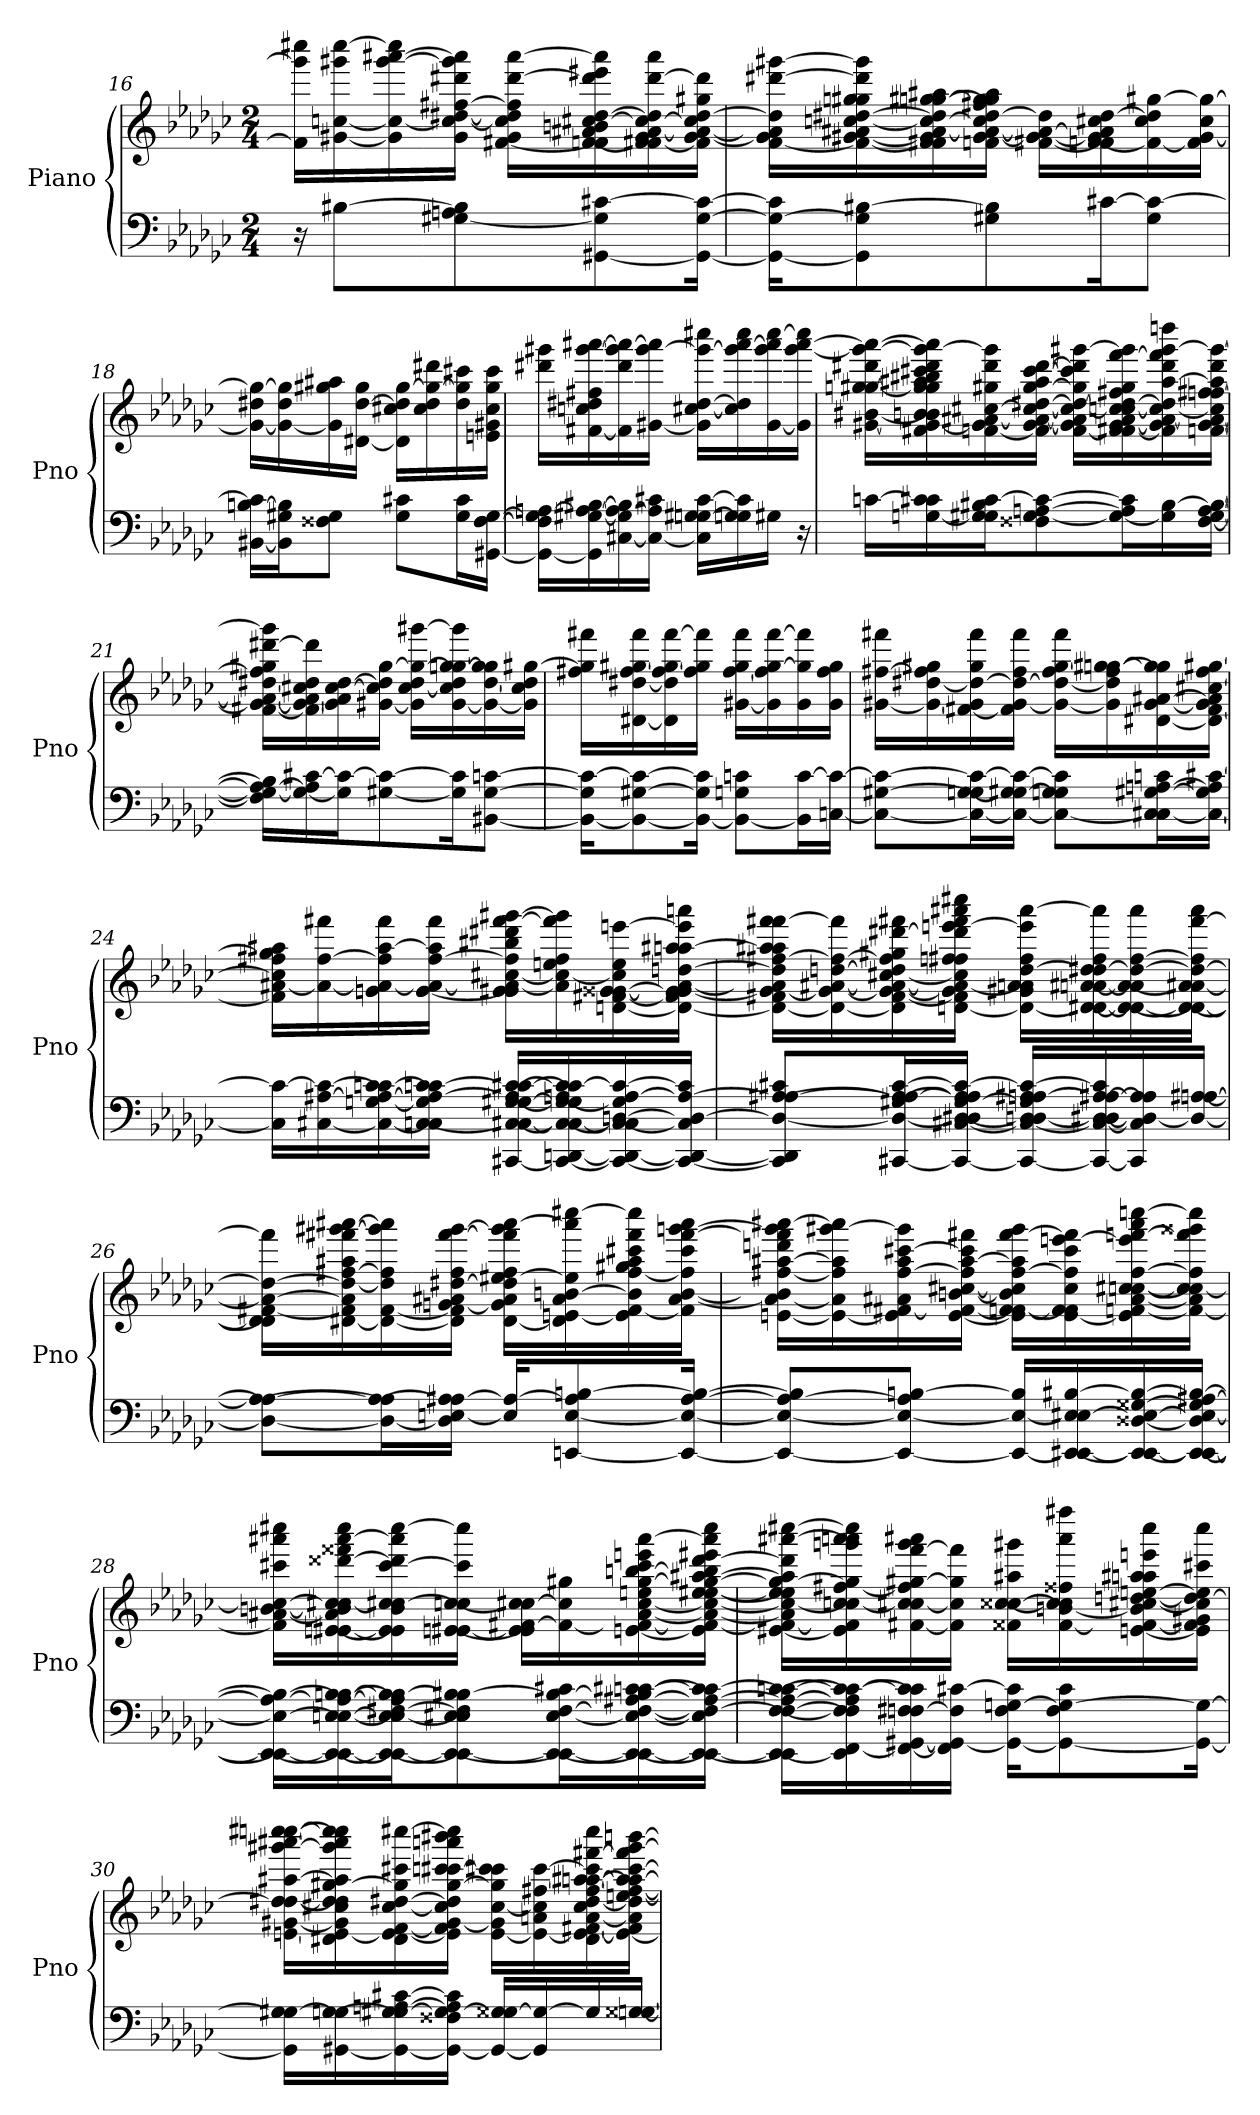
**kern	**kern
*part1	*part1
*staff2	*staff1
*I"Piano	*
*I'Pno	*
*clefF4	*clefG2
*k[b-e-a-d-g-c-]	*k[b-e-a-d-g-c-]
*M2/4	*M2/4
=16	=16
16r	16f\] 16ggg#\] 16cccc#X\LL
[8B#X\L	[16g#X\ [16ccn\ 16ggg#X\ [16cccc#\
.	16g#\] 16cc\_ [16ggg#\ [16aaa#X\ 16cccc#\]
[8G#X\ 8An\ 8B#\]	16g#\ 16cc\_ [16dd#X\ [16ff#X\ 16ddd#X\ 16ggg#\] 16aaa#\]JJ
.	[16f#X\ 16g#\ 16cc\] 16dd#\] 16ff#\] [16ddd#\ [16aaa#\LL
[8GG#X\ 8G#\] [8c#X\	[16fn\ 16f#\] 16a#X\ 16bn\ [16cc#X\ [16dd#\ 16ddd#\] 16eee#X\ 16aaa#\]
.	16f\] [16f#X\ 16g#\ [16a#\ 16cc#\_ 16dd#\] [16ddd#\ 16aaa#\
16GG#\_ [16G#\ 16c#\_Jk	16f#\] [16g#\ 16a#\_ 16cc#\] [16dd#\ 16gg#X\ 16ddd#\]JJ
!!LO:LB:g=z
=17	=17
16GG#\_ 16G#\_ 16c#\]KL	[16f\ 16g#\] 16a#\] 16dd#\] [16ddd#X\ [16ggg#X\LL
8GG#\] 8G#\] [8B#X\	16f\_ [16g#X\ 16a#X\ [16ccn\ [16dd#X\ 16ggn\ 16gg#X\ 16ddd#\] 16ggg#\]
.	16f\] 16f#X\ 16g#\] [16a#\ 16cc\_ 16dd#\] [16ggn\ [16gg#X\ 16aa#X\
8G#X\ 8B#\]	16fn\ [16g#\ 16a#\_ 16cc\] [16dd#\ 16ff#X\ 16gg\] 16gg#\] 16aa#\JJ
.	[16f#X\ 16g#\_ 16a#\_ 16dd#\]LL
[16c#X\K	[16fn\ 16f#\] 16g#\] 16a#\] 16cc#X\ [16dd#\
8G#\ 8c#\_J	16f\_ 16cc#\ 16dd#\] [16gg#X\
.	16f\] [16g#\ 16cc#\ 16gg#\_JJ
=18	=18
[16BB#X\ [16Bn\ 16c#\]LL	16g#\_ 16dd#X\ 16gg#\_LL
16BB#\] 16G#X\ 16B\]J	16g#\_ 16dd#\ 16gg#\]
8F##X\ 8G#\J	16g#\] 16gg#X\ 16aa#X\
.	[16d#X\ [16dd#\ 16gg#\JJ
8G#\ 8c#X\L	16d#\] 16cc#X\ 16dd#\] [16gg#\LL
.	16cc#\ 16dd#\ 16gg#\_ 16ddd#X\
16G#\ 16c#\L	16dd#\ 16gg#\] 16ccc#X\
[16GG#X\ [16F##\ [16G#\JJ	16en\ 16g#X\ 16cc#\ 16gg#\ 16ccc#\JJ
!!LO:LB:g=z
=19	=19
16GG#\_ 16F##\] 16G#\] [16An\LL	16ddd#X\ 16ggg#X\LL
16GG#\] [16G#X\ 16A\_ [16B#X\	[16f#X\ 16ccn\ 16dd#X\ 16ff#X\ [16ggg#\ [16aaa#X\
[16C#X\ 16G#\] 16A\_ 16B#\]	16f#\] 16ddd#\ 16ggg#\] 16aaa#\_
16C#\_ 16A\] 16c#X\JJ	[16g#X\ [16ggg#\ 16aaa#\]JJ
16C#\] 16Gn\ [16G#X\ [16c#\LL	16g#\] [16cc#X\ [16dd#\ 16ggg#\_ 16cccc#X\LL
16Gn\ 16G#\] 16c#\]	16cc#\] 16dd#\] 16ggg#\] [16aaa#\ 16cccc#\
16G#X\JJ	[16g#\ 16ggg#\ 16aaa#\] [16cccc#\
16r	16g#\] [16ggg#\ [16aaa#\ 16cccc#\]JJ
!!LO:LB:g=z
=20	=20
[16cn\LL	[16g#X\ [16b#X\ [16ggn\ [16gg#X\ 16ddd#X\ 16ggg#\_ 16aaa#\_LL
[16Gn\ 16c\] 16c#X\	16f#X\ 16g#\_ 16bn\ 16b#\] 16gg\] 16gg#\] 16aa#X\ 16bb#X\ 16ccc#X\ 16ddd#\ 16ggg#\_ 16aaa#\]
16G\] 16G#X\ 16B#X\ [16c#\J	[16fn\ 16g#\] [16a#X\ [16cc#X\ 16gg#X\ 16ddd#\ 16ggg#\]
8F##X\ [8G#\ [8An\ 8c#\_	16f\] [16g#\ 16a#\_ 16cc#\_ [16dd#X\ [16gg#\ 16aa#\ [16ccc#\ [16ddd#\JJ
.	[16f\ 16g#\] 16a#\] 16cc#\_ 16dd#\_ 16gg#\] 16ccc#\] 16ddd#\] [16ggg#X\LL
16G#\_ 16A\] 16c#\]L	16f\] [16f#X\ [16g#\ 16a#\ [16ccn\ 16cc#\] 16dd#\_ 16ff#X\ 16gg#\ [16fff\ 16ggg#\]
16G#\] [16B#\	16f#\] 16g#\] [16a#\ 16cc\_ 16dd#\] [16aa#\ 16ddd#\ 16fff\] [16ggg#\ 16ddddn\
[16F##\ [16G#\ [16A\ 16B#\_JJ	16fn\ [16g#\ 16a#\_ 16cc\] 16ffn\ [16ff#X\ 16aa#\] 16ddd#\ 16ggg#\_JJ
=21	=21
16F##\] 16G#\_ 16A\_ 16B#\]LL	[16f#X\ 16g#\_ 16a#\_ [16dd#X\ 16ff#\] 16gg#X\ [16ddd#X\ 16ggg#\]LL
16G#\_ 16A\] [16c#X\	16f#\] 16g#\_ 16a#\_ 16cc#X\ 16dd#\] 16ddd#\]
16G#\] 16c#\_J	16g#\] 16a#\] [16cc#\ [16dd#\
[8G#X\ 8c#\_	[16g#X\ 16cc#\] 16dd#\] [16gg#\JJ
.	16g#\] [16cc#\ 16dd#\ 16gg#\_ [16ggg#X\LL
16G#\] 16c#\]K	[16g#\ 16cc#\] 16dd#\ [16ggn\ 16gg#\_ 16ggg#\]
[8BB#X\ [8G#\ [8cn\J	16g#\_ [16dd#\ 16gg\] 16gg#\]
.	16g#\] 16cc#\ 16dd#\] [16gg#X\JJ
!!LO:PB:g=z
=22	=22
16BB#\_ 16G#\] 16c\_KL	16ff#X\ 16gg#\] 16fff#X\LL
8BB#\_ [8G#X\ 8c\_	[16d#X\ [16dd#X\ [16ff#\ 16gg#X\ 16fff#\
.	16d#\] 16dd#\] 16ff#\_ 16gg#\ [16fff#\
16BB#\_ 16G#\] 16c\]Jk	16ff#\] 16gg#\ 16fff#\]JJ
8BB#\_ 8Gn\ 8cn\L	[16g#X\ [16ff#\ 16gg#\ 16fff#\LL
.	16g#\] 16ff#\] [16gg#\ [16fff#\
16BB#\] [16c\L	16g#\ 16gg#\] 16fff#\]
[16Cn\ 16c\_JJ	16g#\ 16ff#\ 16gg#\JJ
=23	=23
8C\_ [8G#X\ 8c\_L	[16g#X\ [16ff#X\ 16fff#X\LL
.	16g#\_ [16dd#X\ 16ff#\] 16gg#X\
16C\_ [16Gn\ 16G#\] 16c\_L	[16f#X\ 16g#\] 16dd#\_ 16gg#\ 16fff#\
16C\_ 16G\] [16G#X\ 16c\_JJ	16f#\] [16g#\ 16dd#\_ 16ff#\ 16fff#\JJ
8C\_ 8Gn\ 8G#\] 8c\]L	16g#\_ 16dd#\_ [16ff#\ 16gg#\ 16fff#\LL
.	16g#\] 16dd#\] 16ff#\] [16ggn\ [16gg#X\
16C\] [16C#X\ [16G#X\ [16An\ 16cn\L	[16d#X\ [16g#\ [16a#X\ 16gg\] 16gg#\]
16C#\_ 16G#\] 16A\] [16c#X\JJ	16d#\] [16f#\ 16g#\] 16a#\] [16cc#X\ 16ff#\ [16gg#X\JJ
!!LO:LB:g=z
=24	=24
16C#\] 16c#\_LL	16f#\] [16a#X\ 16cc#\] 16ff#X\ 16gg#\] 16aa#X\LL
[16C#X\ [16A#X\ 16c#\_	16a#\_ [16ff#\ 16fff#X\
16C#\_ [16Gn\ 16A#\_ 16cn\ 16c#\_	16gn\ 16a#\_ 16ff#\] [16aa#\ 16fff#\
[16Cn\ 16C#\] 16G\] 16A#\_ [16cn\ 16c#\]JJ	[16g\ 16a#\_ [16ff#\ 16aa#\] 16fff#\JJ
[16CC#X/ 16C/_ [16C#X/ [16G/ [16G#X/ 16A#/] 16c/_ [16c#X/LL	16g\] 16g#X\ 16a#\_ [16cc#X\ 16ff#\] 16bb#X\ 16ddd#X\ [16fff#\ [16ggg#X\LL
16CC#/_ [16DDn/ 16C/_ 16C#/_ 16G/_ 16G#/] 16An/ 16c/] 16c#/_	16a#\] 16cc#\_ 16een\ 16ff#\ 16fff#\] 16ggg#\]
16CC#/_ 16DD/_ 16C/_ 16C#/] [16Dn/ 16G/] [16A/ 16c#/_	[16dn\ [16f#X\ [16g#\ [16g##X\ 16cc#\] 16ee\ [16eeen\
16CC#/_ 16DD/_ 16C/] 16D/_ 16A/_ 16c#/]JJ	16d\_ 16f#\] 16g#\] 16g##\_ [16a#\ [16ddn\ [16aan\ 16aa#X\ 16eee\] 16aaan\JJ
!!LO:LB:g=z
=25	=25
8CC#/] 8DD/] 8D/_ 8A/_ [8A#X/ 8c#X/L	16d\_ 16f#X\ 16g##\_ 16a#\] 16dd\] [16ff#X\ 16aa\] 16aa#X\ [16fff\ 16fff#X\LL
.	16d\_ 16g##\_ [16a#X\ [16ddn\ 16ff#\_ 16fff\]
[16CC#X/ 16D/_ 16G#X/ 16A/_ 16A#/_ [16c#/L	16d\] [16f#\ 16g##\_ 16a#\_ [16cc#X\ 16dd\] 16ff#\] 16gg#X\ [16ddd#X\ 16fff#X\
16CC#/_ [16C#X/ 16D/] [16D#X/ [16G#/ 16A/] 16A#/] 16c#/_JJ	[16dn\ 16f#\] 16g##\] 16a#\_ 16cc#\] 16ffn\ 16ff#X\ 16ddd#\] [16eeen\ 16fff#\ 16aaa#X\ 16cccc#X\JJ
16CC#/_ 16C#/_ [16Dn/ 16D#/] 16G#/] [16An/ 16A#X/ 16c#/_LL	16d\_ 16g#X\ 16an\ 16a#\] [16dd\ 16ff#\ 16eee\] [16aaa#\LL
16CC#/_ 16C#/_ 16D/] [16D#X/ 16A/_ [16A#X/ 16c#/]	16d\_ [16d#X\ [16an\ [16a#X\ 16dd\] [16dd#X\ 16ff#\ 16aaa#\]
16CC#/] 16C#/] 16D#/_ 16A/] 16A#/]	16d\_ 16d#\_ 16a\_ 16a#\] 16dd#\_ [16ff#\ 16aaa#\
16D#/_ [16An/ [16A#X/JJ	16d\_ 16d#\_ 16a\] [16a#X\ 16dd#\_ 16ff#\] [16fff#\ 16aaa#\JJ
!!LO:LB:g=z
=26	=26
8D#\_ 8A\_ 8A#\_L	16d\] 16d#\] [16f#X\ 16a#\_ 16dd#\_ 16fff#\]LL
.	[16d#X\ 16f#\] 16a#\] 16dd#\_ [16ff#X\ 16aa#X\ 16fff#X\ [16ggg#X\ [16aaa#X\
16D#\_ 16A\_ 16A#\]L	16d#\_ [16f#\ 16dd#\] 16ff#\] 16ggg#\] 16aaa#\]
16D#\] [16En\ 16A\] [16A#X\JJ	16d#\] 16f#\] [16gn\ 16a#X\ [16dd#X\ 16ff#\ [16fff#\ [16ggg#\JJ
16E/] 16A#/_KL	[16d#\ 16g\] 16a#\ 16dd#\] [16ee#X\ 16ff#\ 16fff#\] 16ggg#\] [16aaa#\LL
[8EEn/ [8E/ 8A#/] [8Bn/	16d#\] [16en\ 16a#\ [16bn\ 16ee#\] 16aaa#\] [16cccc#X\
.	16e\] [16f#\ 16b\] [16ff#\ 16gg#X\ 16aa#\ 16ccc#X\ 16fff#\ 16cccc#\]
16EE/_ 16E/_ [16A#/ 16B/_Jk	16f#\] [16a#\ [16b\ 16ff#\] 16ccc#\ [16fff#\ [16gggn\ 16aaa#\JJ
!!LO:LB:g=z
=27	=27
8EE/_ 8E/_ 8A#/_ 8B/]L	[16en\ 16a#\_ 16b\] [16ff#X\ [16aa#X\ 16dddn\ 16fff#\] 16ggg\] [16aaa#X\LL
.	16e\_ 16a#\] 16ff#\] 16aa#\] [16ggg#X\ 16aaa#\]
8EE/_ 8E/_ 8A#/] [8Bn/J	16e\] [16f#X\ 16a#X\ [16ff#\ 16aa#\ [16ccc#X\ 16ggg#\]
.	[16e\ 16f#\_ [16bn\ [16cc#X\ 16ff#\] [16aa#\ 16ccc#\] 16fff#X\JJ
16EE/_ 16E/_ 16B/]LL	16e\] [16fn\ 16f#\_ 16b\] 16cc#\] [16ff#\ 16aa#\] [16fff#\ 16ggg#\LL
16EE/_ [16EE#X/ 16E/] [16E#X/ [16B#X/	[16e\ 16f\] 16f#\] 16cc#\ 16ff#\] 16ccc#\ [16eeen\ 16fff#\]
16EE/_ 16EE#/_ [16D##X/ 16E#/_ [16G##X/ 16B#/_	16e\] [16fn\ [16a#\ [16ccn\ [16cc#X\ [16ff#\ 16eee\] [16fffn\ 16aaa#\ [16ccccn\
16EE/_ 16EE#/_ 16D##/] 16E#/_ 16G##/] [16A#X/ 16B#/_JJ	16f\_ 16a#\] 16cc\_ 16cc#\] 16ff#\] 16fff\] 16ggg##X\ 16cccc\]JJ
!!LO:LB:g=z
=28	=28
16EE\_ 16EE#\_ 16E#\_ 16A#\_ 16B#\_LL	16f\] [16a#X\ [16bn\ 16cc\_ 16ccc#X\ 16aaa#X\ 16cccc#X\LL
16EE\_ 16EE#\_ [16En\ 16E#\_ 16A#\_ [16Bn\ 16B#\_	[16en\ [16e#X\ 16a#\] 16b\] 16cc\_ 16cc#X\ [16ddd##X\ 16fff##X\ [16aaa#\ 16cccc#\
16EE\_ 16EE#\_ 16E\_ 16E#\] [16F#X\ 16A#\] 16B\_ 16B#\]J	16e\] 16e#\] 16b\ 16cc\] [16cc#X\ [16ccc#\ 16ddd##\] 16aaa#\] [16cccc#\
8EE\_ 8EE#\_ 8E\] 8E#X\ 8F#\] 8B\_ 8B#X\	[16en\ [16e#X\ [16ccn\ 16cc#\] 16ccc#\] 16cccc#\]JJ
.	16e\] 16e#\] [16f#X\ 16cc\] [16cc#X\LL
16EE\_ 16EE#\_ [16E#\ [16F#\ 16B\_ 16c#X\L	16f#\_ 16cc#\] 16gg#X\
16EE\_ 16EE#\_ 16E#\_ 16F#\_ [16A#X\ 16B\] [16cn\ [16c#X\	[16en\ 16f#\_ [16a#\ [16cc#\ 16een\ [16gg#\ [16bbn\ 16ccc#\ 16eeen\ [16aaa#\
16EE\_ 16EE#\_ 16E#\] 16F#\_ 16A#\_ 16c\] 16c#\_JJ	16e\] 16f#\_ 16a#\_ 16cc#\_ [16ee\ [16ee#X\ 16gg#\_ [16aa#X\ 16bb\] [16ddd##\ 16eee#X\ 16aaa#\] 16cccc#\JJ
!!LO:PB:g=z
=29	=29
16EE\_ 16EE#\] [16F\ 16F#\_ 16A#\_ [16cn\ 16c#\_LL	[16e#X\ 16f#\_ 16a#\] 16cc#\_ 16ee\] 16ee#\] 16gg#\_ 16aa#\] 16ddd##\] [16aaa#X\ [16cccc#X\LL
16EE\] [16FF\ 16F\] 16F#\] 16A#\] 16c\_ 16c#\_	16e#\] 16f#\] [16ccn\ 16cc#\] [16ff#X\ 16gg#\] 16gggn\ 16aaan\ 16aaa#\] 16cccc#\]
16FF\_ [16GG#X\ 16Fn\ [16F#X\ 16c\] 16c#\]	[16f#X\ 16cc\] [16cc#X\ 16ff#\] [16gg#X\ [16fff\ 16ggg\ 16aaa#X\
16FF\] 16GG#\_ 16F#\] [16c#X\JJ	16f#\] 16cc#\] 16gg#\] 16fff\]JJ
16GG#\_ 16F#\ [16Gn\ 16c#\]KL	16f##X\ [16cc#\ [16cc##X\ 16aa#X\ 16ggg#X\LL
8GG#\_ 8F#\ 8G\_ 8c#\	[16f##\ [16bn\ 16cc#\] 16cc##\] 16ff##X\ 16aaa#\ 16ffff#X\
.	[16en\ 16f##\_ 16b\] [16cc#X\ [16ddn\ [16een\ 16aan\ 16aa#X\ 16eeen\ 16cccc#\
16GG#\_ 16G\_Jk	16e\] 16f##\] 16g#X\ 16cc#\] 16dd\_ 16ee\] 16ccc#X\ 16cccc#\JJ
!!LO:LB:g=z
=30	=30
16GG#\] 16G\] [16G#X\LL	[16en\ [16g#X\ 16dd\_ [16dd#X\ [16aa#X\ [16ggg#X\ [16aaa#X\ [16ccccn\ [16cccc#X\LL
[16GG#X\ [16Gn\ 16G#\]	16d#X\ 16e\_ 16g#\] 16cc#X\ 16dd\] 16dd#\] [16gg#X\ 16aa#\] 16ggg#\] 16aaa#\] 16cccc\] 16cccc#\]
16GG#\_ 16G\] [16G#X\ [16An\ [16c#X\	16d#\ 16e\_ [16f\ [16cc#\ [16dd#X\ 16gg#\] 16ccc#X\ [16cccc#X\
16GG#\_ 16F##X\ 16G#\_ 16A\] 16c#\]JJ	16e\] 16f\] [16g#\ 16cc#\] 16dd#\] [16gg#\ [16cccn\ 16ccc#X\ 16aaan\ 16bbb#X\ 16cccc#\]JJ
16GG#/_ 16G#/] [16G##X/LL	[16e\ 16g#\] [16cc#\ 16gg#\] 16ccc\] 16ccc#X\LL
16GG#/] 16G##/_	16e\_ 16an\ 16cc#\] [16ff#X\ [16ccc#\
16G##/]	16d#\ 16e\_ [16f#X\ [16a\ 16cc#\ [16dd#\ 16ff#\_ [16aan\ [16aa#X\ 16ccc#\] [16fff#X\ 16cccc#\
[16Gn/ [16G##X/JJ	16e\_ 16f#\] 16a\] 16dd#\] [16een\ 16ff#\_ 16aa\] 16aa#\_ [16ccc#\ 16fff#\] [16ggg#\ [16bbbn\JJ
=	=
*-	*-
